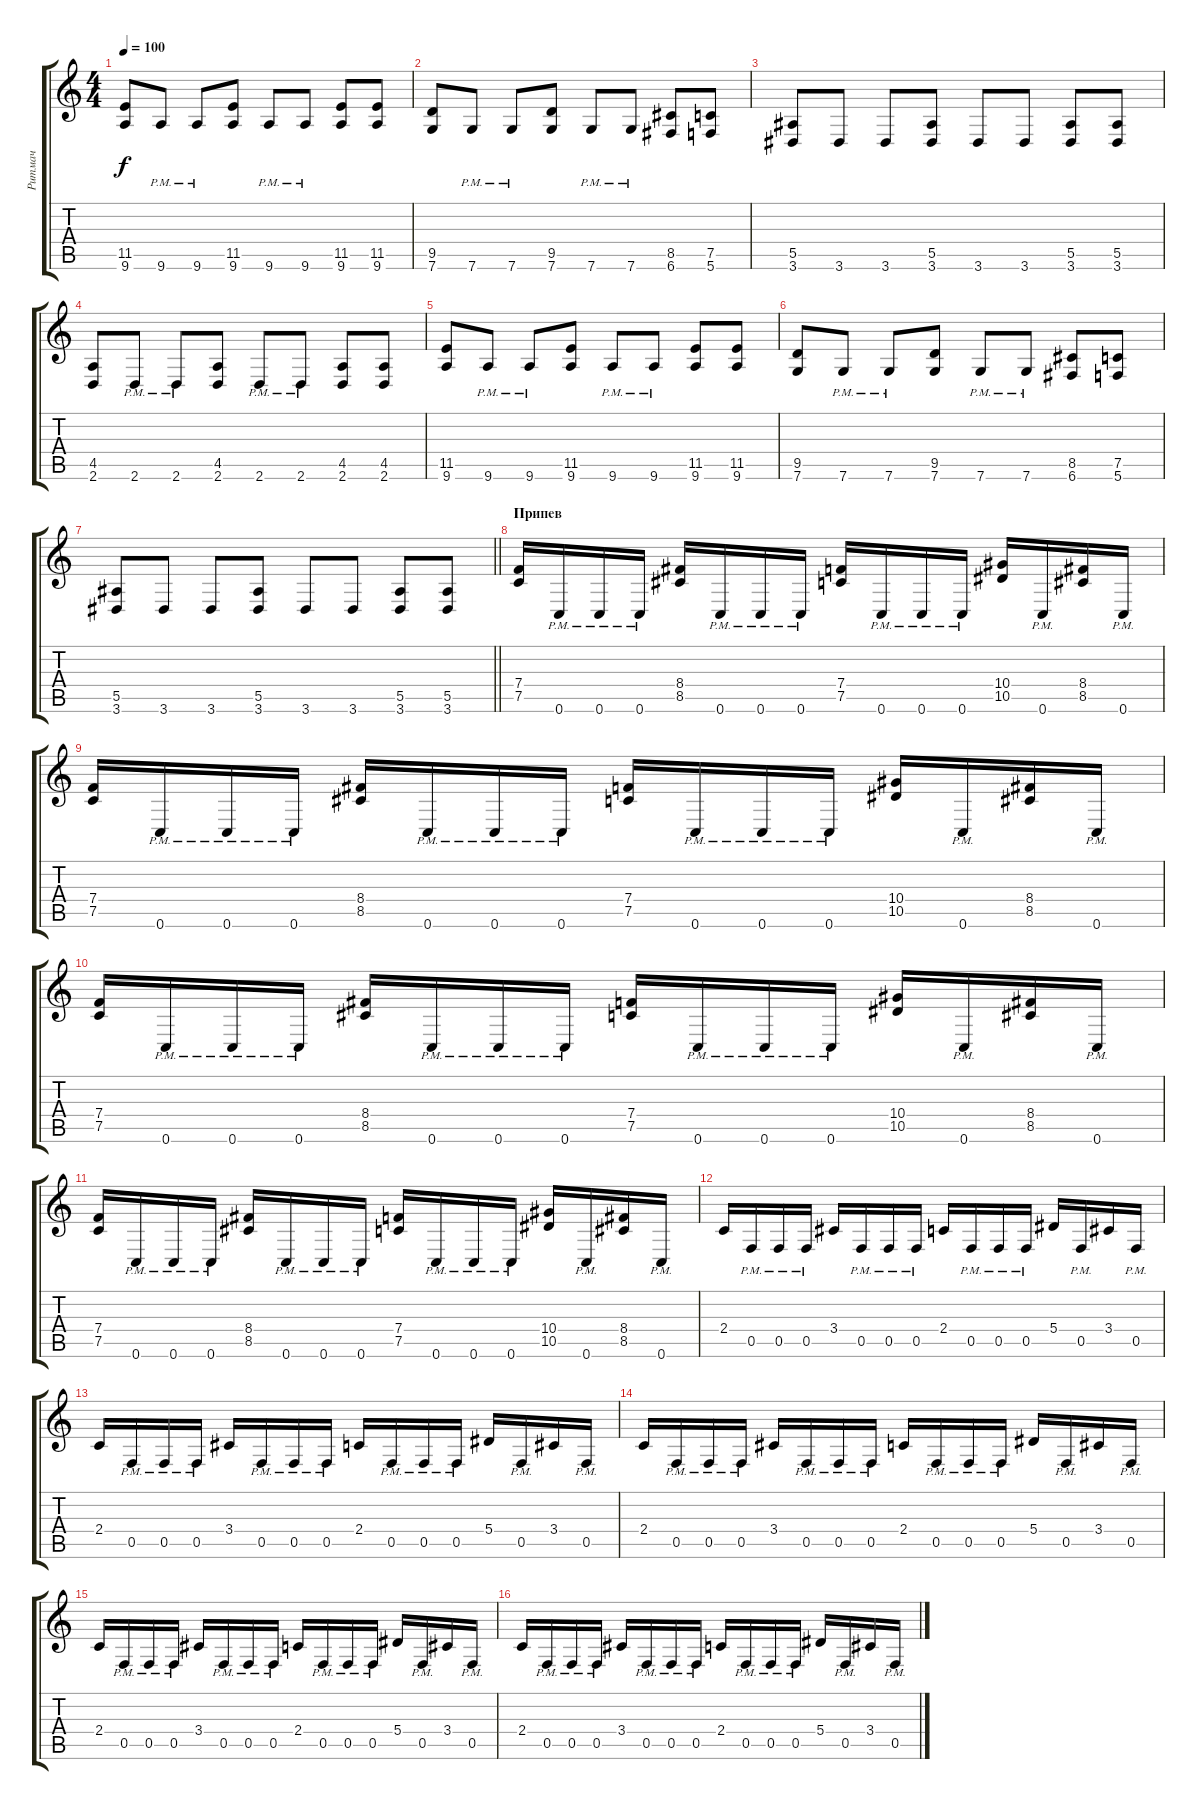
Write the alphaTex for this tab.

\track ("Ритмач" "Ритмач") {instrument distortionguitar}
\staff {score tabs}
\tuning (C4 G3 Eb3 Bb2 F2 C2) {hide}
\ts (4 4)
\tempo 100
\clef g2
\ks c
(11.5 9.6).8{dy f} 9.6{pm}.8 9.6{pm}.8 (11.5 9.6).8 9.6{pm}.8 9.6{pm}.8 (11.5 9.6).8 (11.5 9.6).8 |
(9.5 7.6).8 7.6{pm}.8 7.6{pm}.8 (9.5 7.6).8 7.6{pm}.8 7.6{pm}.8 (8.5 6.6).8 (7.5 5.6).8 |
(5.5 3.6).8 3.6.8 3.6.8 (5.5 3.6).8 3.6.8 3.6.8 (5.5 3.6).8 (5.5 3.6).8 |
(4.5 2.6).8 2.6{pm}.8 2.6{pm}.8 (4.5 2.6).8 2.6{pm}.8 2.6{pm}.8 (4.5 2.6).8 (4.5 2.6).8 |
(11.5 9.6).8 9.6{pm}.8 9.6{pm}.8 (11.5 9.6).8 9.6{pm}.8 9.6{pm}.8 (11.5 9.6).8 (11.5 9.6).8 |
(9.5 7.6).8 7.6{pm}.8 7.6{pm}.8 (9.5 7.6).8 7.6{pm}.8 7.6{pm}.8 (8.5 6.6).8 (7.5 5.6).8 |
\barLineRight lightlight
(5.5 3.6).8 3.6.8 3.6.8 (5.5 3.6).8 3.6.8 3.6.8 (5.5 3.6).8 (5.5 3.6).8 |
\section ("" "Припев")
(7.4 7.5).16 0.6{pm}.16 0.6{pm}.16 0.6{pm}.16 (8.4 8.5).16 0.6{pm}.16 0.6{pm}.16 0.6{pm}.16 (7.4 7.5).16 0.6{pm}.16 0.6{pm}.16 0.6{pm}.16 (10.4 10.5).16 0.6{pm}.16 (8.4 8.5).16 0.6{pm}.16 |
(7.4 7.5).16 0.6{pm}.16 0.6{pm}.16 0.6{pm}.16 (8.4 8.5).16 0.6{pm}.16 0.6{pm}.16 0.6{pm}.16 (7.4 7.5).16 0.6{pm}.16 0.6{pm}.16 0.6{pm}.16 (10.4 10.5).16 0.6{pm}.16 (8.4 8.5).16 0.6{pm}.16 |
(7.4 7.5).16 0.6{pm}.16 0.6{pm}.16 0.6{pm}.16 (8.4 8.5).16 0.6{pm}.16 0.6{pm}.16 0.6{pm}.16 (7.4 7.5).16 0.6{pm}.16 0.6{pm}.16 0.6{pm}.16 (10.4 10.5).16 0.6{pm}.16 (8.4 8.5).16 0.6{pm}.16 |
(7.4 7.5).16 0.6{pm}.16 0.6{pm}.16 0.6{pm}.16 (8.4 8.5).16 0.6{pm}.16 0.6{pm}.16 0.6{pm}.16 (7.4 7.5).16 0.6{pm}.16 0.6{pm}.16 0.6{pm}.16 (10.4 10.5).16 0.6{pm}.16 (8.4 8.5).16 0.6{pm}.16 |
2.4.16 0.5{pm}.16 0.5{pm}.16 0.5{pm}.16 3.4.16 0.5{pm}.16 0.5{pm}.16 0.5{pm}.16 2.4.16 0.5{pm}.16 0.5{pm}.16 0.5{pm}.16 5.4.16 0.5{pm}.16 3.4.16 0.5{pm}.16 |
2.4.16 0.5{pm}.16 0.5{pm}.16 0.5{pm}.16 3.4.16 0.5{pm}.16 0.5{pm}.16 0.5{pm}.16 2.4.16 0.5{pm}.16 0.5{pm}.16 0.5{pm}.16 5.4.16 0.5{pm}.16 3.4.16 0.5{pm}.16 |
2.4.16 0.5{pm}.16 0.5{pm}.16 0.5{pm}.16 3.4.16 0.5{pm}.16 0.5{pm}.16 0.5{pm}.16 2.4.16 0.5{pm}.16 0.5{pm}.16 0.5{pm}.16 5.4.16 0.5{pm}.16 3.4.16 0.5{pm}.16 |
2.4.16 0.5{pm}.16 0.5{pm}.16 0.5{pm}.16 3.4.16 0.5{pm}.16 0.5{pm}.16 0.5{pm}.16 2.4.16 0.5{pm}.16 0.5{pm}.16 0.5{pm}.16 5.4.16 0.5{pm}.16 3.4.16 0.5{pm}.16 |
2.4.16 0.5{pm}.16 0.5{pm}.16 0.5{pm}.16 3.4.16 0.5{pm}.16 0.5{pm}.16 0.5{pm}.16 2.4.16 0.5{pm}.16 0.5{pm}.16 0.5{pm}.16 5.4.16 0.5{pm}.16 3.4.16 0.5{pm}.16
